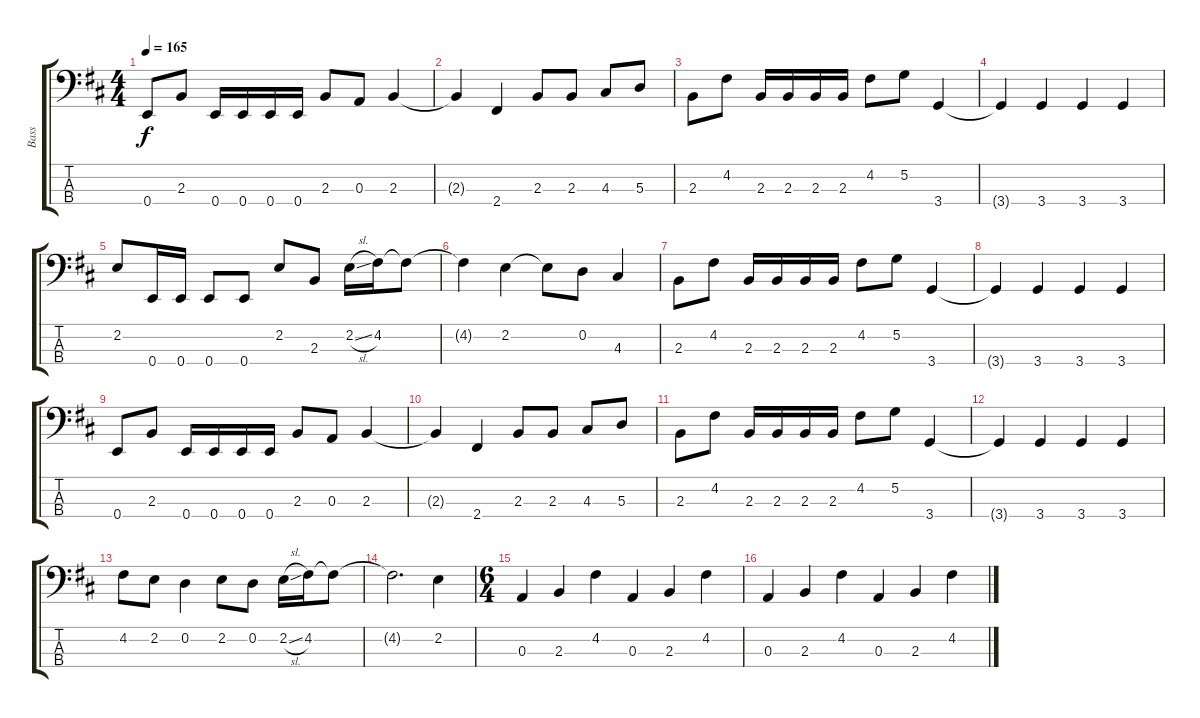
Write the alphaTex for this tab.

\track ("Bass" "Bass") {instrument electricbassfinger}
\staff {score tabs}
\tuning (G2 D2 A1 E1) {hide}
\ts (4 4)
\tempo 165
\clef f4
\ks bminor
0.4.8{dy f} 2.3.8 0.4.16 0.4.16 0.4.16 0.4.16 2.3.8 0.3.8 2.3.4 |
2.3{t}.4 2.4.4 2.3.8 2.3.8 4.3.8 5.3.8 |
2.3.8 4.2.8 2.3.16 2.3.16 2.3.16 2.3.16 4.2.8 5.2.8 3.4.4 |
3.4{t}.4 3.4.4 3.4.4 3.4.4 |
2.2.8 0.4.16 0.4.16 0.4.8 0.4.8 2.2.8 2.3.8 2.2{sl}.16 4.2.16 4.2{t}.8 |
4.2{t}.4 2.2.4 2.2{t}.8 0.2.8 4.3.4 |
2.3.8 4.2.8 2.3.16 2.3.16 2.3.16 2.3.16 4.2.8 5.2.8 3.4.4 |
3.4{t}.4 3.4.4 3.4.4 3.4.4 |
0.4.8 2.3.8 0.4.16 0.4.16 0.4.16 0.4.16 2.3.8 0.3.8 2.3.4 |
2.3{t}.4 2.4.4 2.3.8 2.3.8 4.3.8 5.3.8 |
2.3.8 4.2.8 2.3.16 2.3.16 2.3.16 2.3.16 4.2.8 5.2.8 3.4.4 |
3.4{t}.4 3.4.4 3.4.4 3.4.4 |
4.2.8 2.2.8 0.2.4 2.2.8 0.2.8 2.2{sl}.16 4.2.16 4.2{t}.8 |
4.2{t}.2{d} 2.2.4 |
\ts (6 4)
0.3.4 2.3.4 4.2.4 0.3.4 2.3.4 4.2.4 |
0.3.4 2.3.4 4.2.4 0.3.4 2.3.4 4.2.4
